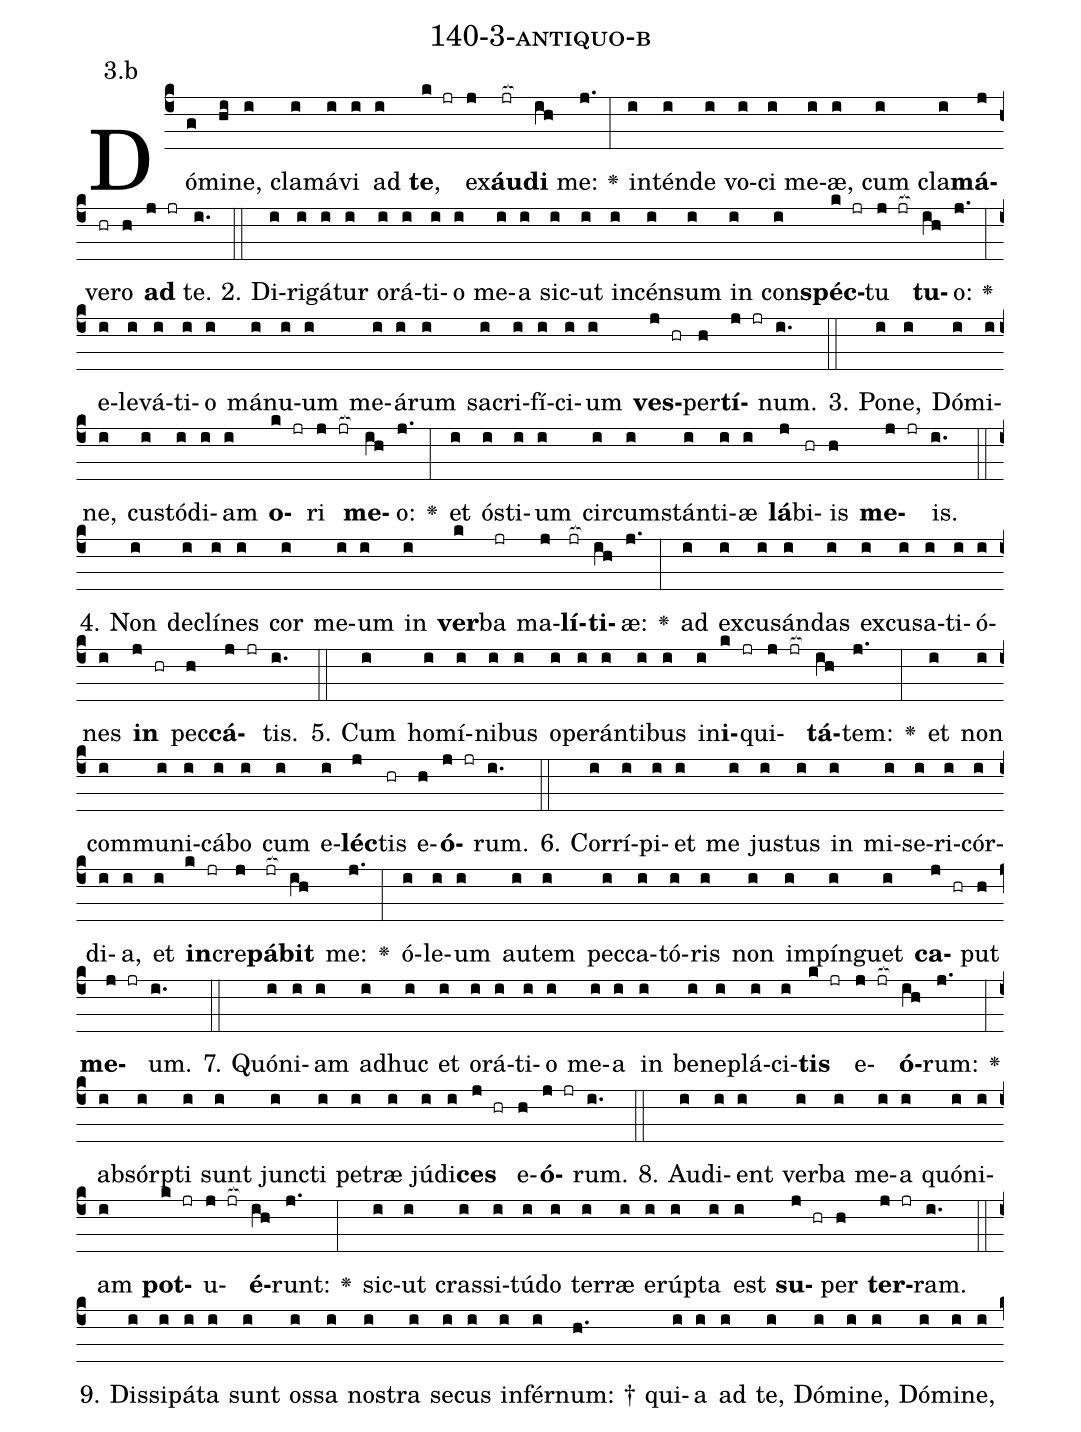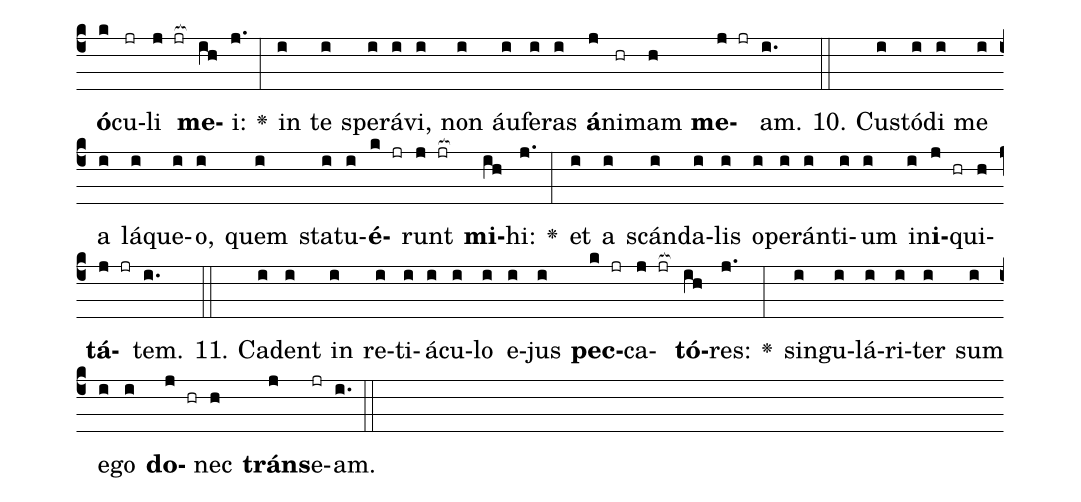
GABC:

name: 140-3-antiquo-b;
annotation: 3.b;
%%
(c4)Dó(g)mi(hi)ne,(i) cla(i)má(i)vi(i) ad(i) <b>te</b>,(k jr) ex(j)<b>áu</b>(jr[ocb:1{])<b>di</b>(ih[ocb:0}]) me:(j.) <v>\greheightstar</v>(:) in(i)tén(i)de(i) vo(i)ci(i) me(i)æ,(i) cum(i) cla(i)<b>má</b>(j)ve(hr)ro(h) <b>ad</b>(j jr) te.(i.) (::)
2. Di(i)ri(i)gá(i)tur(i) o(i)rá(i)ti(i)o(i) me(i)a(i) sic(i)ut(i) in(i)cén(i)sum(i) in(i) con(i)<b>spéc</b>(k jr)tu(j jr[ocb:1{]) <b>tu</b>(ih[ocb:0}])o:(j.) <v>\greheightstar</v>(:) e(i)le(i)vá(i)ti(i)o(i) má(i)nu(i)um(i) me(i)á(i)rum(i) sa(i)cri(i)fí(i)ci(i)um(i) <b>ves</b>(j hr)per(h)<b>tí</b>(j jr)num.(i.) (::)
3. Po(i)ne,(i) Dó(i)mi(i)ne,(i) cus(i)tó(i)di(i)am(i) <b>o</b>(k jr)ri(j jr[ocb:1{]) <b>me</b>(ih[ocb:0}])o:(j.) <v>\greheightstar</v>(:) et(i) ós(i)ti(i)um(i) cir(i)cum(i)stán(i)ti(i)æ(i) <b>lá</b>(j)bi(hr)is(h) <b>me</b>(j jr)is.(i.) (::)
4. Non(i) de(i)clí(i)nes(i) cor(i) me(i)um(i) in(i) <b>ver</b>(k)ba(jr) ma(j)<b>lí</b>(jr[ocb:1{])<b>ti</b>(ih[ocb:0}])æ:(j.) <v>\greheightstar</v>(:) ad(i) ex(i)cu(i)sán(i)das(i) ex(i)cu(i)sa(i)ti(i)ó(i)nes(i) <b>in</b>(j hr) pec(h)<b>cá</b>(j jr)tis.(i.) (::)
5. Cum(i) ho(i)mí(i)ni(i)bus(i) o(i)pe(i)rán(i)ti(i)bus(i) in(i)<b>i</b>(k jr)qui(j jr[ocb:1{])<b>tá</b>(ih[ocb:0}])tem:(j.) <v>\greheightstar</v>(:) et(i) non(i) com(i)mu(i)ni(i)cá(i)bo(i) cum(i) e(i)<b>léc</b>(j)tis(hr) e(h)<b>ó</b>(j jr)rum.(i.) (::)
6. Cor(i)rí(i)pi(i)et(i) me(i) jus(i)tus(i) in(i) mi(i)se(i)ri(i)cór(i)di(i)a,(i) et(i) <b>in</b>(k jr)cre(j)<b>pá</b>(jr[ocb:1{])<b>bit</b>(ih[ocb:0}]) me:(j.) <v>\greheightstar</v>(:) ó(i)le(i)um(i) au(i)tem(i) pec(i)ca(i)tó(i)ris(i) non(i) im(i)pín(i)guet(i) <b>ca</b>(j hr)put(h) <b>me</b>(j jr)um.(i.) (::)
7. Quón(i)i(i)am(i) ad(i)huc(i) et(i) o(i)rá(i)ti(i)o(i) me(i)a(i) in(i) be(i)ne(i)plá(i)ci(i)<b>tis</b>(k jr) e(j jr[ocb:1{])<b>ó</b>(ih[ocb:0}])rum:(j.) <v>\greheightstar</v>(:) ab(i)sórp(i)ti(i) sunt(i) junc(i)ti(i) pe(i)træ(i) jú(i)di(i)<b>ces</b>(j hr) e(h)<b>ó</b>(j jr)rum.(i.) (::)
8. Au(i)di(i)ent(i) ver(i)ba(i) me(i)a(i) quón(i)i(i)am(i) <b>pot</b>(k jr)u(j jr[ocb:1{])<b>é</b>(ih[ocb:0}])runt:(j.) <v>\greheightstar</v>(:) sic(i)ut(i) cras(i)si(i)tú(i)do(i) ter(i)ræ(i) e(i)rúp(i)ta(i) est(i) <b>su</b>(j hr)per(h) <b>ter</b>(j jr)ram.(i.) (::)
9. Dis(i)si(i)pá(i)ta(i) sunt(i) os(i)sa(i) nos(i)tra(i) se(i)cus(i) in(i)fér(i)num: †(h.) qui(i)a(i) ad(i) te,(i) Dó(i)mi(i)ne,(i) Dó(i)mi(i)ne,(i) <b>ó</b>(k)cu(jr)li(j jr[ocb:1{]) <b>me</b>(ih[ocb:0}])i:(j.) <v>\greheightstar</v>(:) in(i) te(i) spe(i)rá(i)vi,(i) non(i) áu(i)fe(i)ras(i) <b>á</b>(j)ni(hr)mam(h) <b>me</b>(j jr)am.(i.) (::)
10. Cus(i)tó(i)di(i) me(i) a(i) lá(i)que(i)o,(i) quem(i) sta(i)tu(i)<b>é</b>(k jr)runt(j jr[ocb:1{]) <b>mi</b>(ih[ocb:0}])hi:(j.) <v>\greheightstar</v>(:) et(i) a(i) scán(i)da(i)lis(i) o(i)pe(i)rán(i)ti(i)um(i) in(i)<b>i</b>(j hr)qui(h)<b>tá</b>(j jr)tem.(i.) (::)
11. Ca(i)dent(i) in(i) re(i)ti(i)á(i)cu(i)lo(i) e(i)jus(i) <b>pec</b>(k jr)ca(j jr[ocb:1{])<b>tó</b>(ih[ocb:0}])res:(j.) <v>\greheightstar</v>(:) sin(i)gu(i)lá(i)ri(i)ter(i) sum(i) e(i)go(i) <b>do</b>(j hr)nec(h) <b>tráns</b>(j)e(jr)am.(i.) (::)
